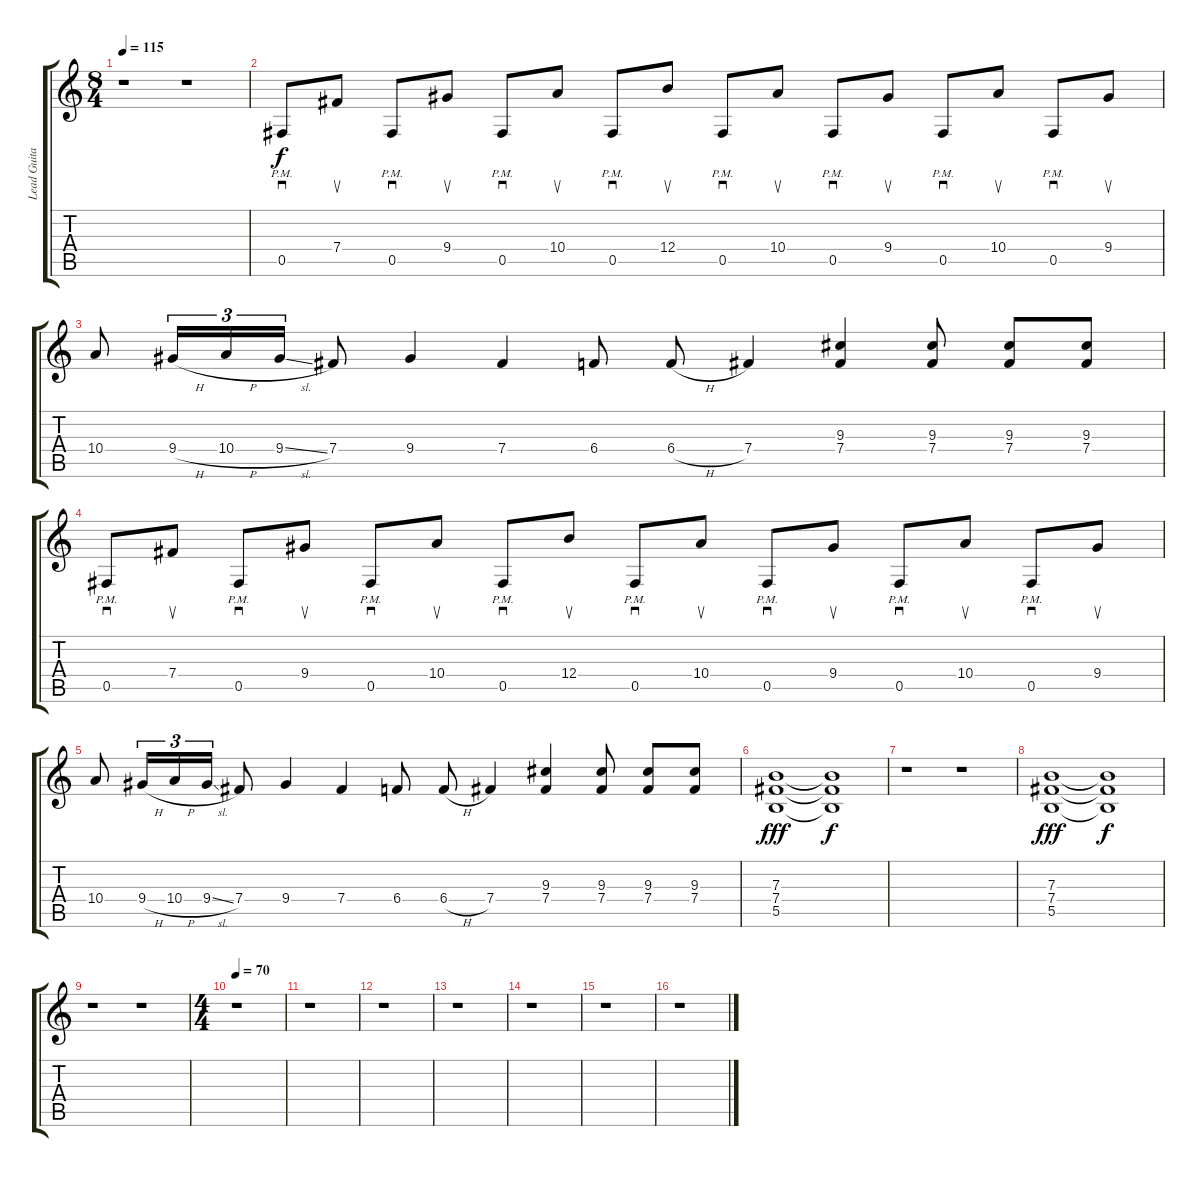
\track ("Lead Guitar 1 (Distortion)" "Lead Guita") {instrument overdrivenguitar}
\staff {score tabs}
\tuning (Db4 Ab3 E3 B2 Gb2 Db2) {hide}
\ts (8 4)
\tempo 115
\clef g2
\ks c
r.1{dy f volume 12} r.1 |
0.5{pm}.8{sd} 7.4.8{su} 0.5{pm}.8{sd} 9.4.8{su} 0.5{pm}.8{sd} 10.4.8{su} 0.5{pm}.8{sd} 12.4.8{su} 0.5{pm}.8{sd} 10.4.8{su} 0.5{pm}.8{sd} 9.4.8{su} 0.5{pm}.8{sd} 10.4.8{su} 0.5{pm}.8{sd} 9.4.8{su} |
10.4.8 9.4{h}.16{tu (3 2)} 10.4{h}.16{tu (3 2)} 9.4{sl}.16{tu (3 2)} 7.4.8 9.4.4 7.4.4 6.4.8 6.4{h}.8 7.4.4 (9.3 7.4).4 (9.3 7.4).8 (9.3 7.4).8 (9.3 7.4).8 |
0.5{pm}.8{sd} 7.4.8{su} 0.5{pm}.8{sd} 9.4.8{su} 0.5{pm}.8{sd} 10.4.8{su} 0.5{pm}.8{sd} 12.4.8{su} 0.5{pm}.8{sd} 10.4.8{su} 0.5{pm}.8{sd} 9.4.8{su} 0.5{pm}.8{sd} 10.4.8{su} 0.5{pm}.8{sd} 9.4.8{su} |
10.4.8 9.4{h}.16{tu (3 2)} 10.4{h}.16{tu (3 2)} 9.4{sl}.16{tu (3 2)} 7.4.8 9.4.4 7.4.4 6.4.8 6.4{h}.8 7.4.4 (9.3 7.4).4 (9.3 7.4).8 (9.3 7.4).8 (9.3 7.4).8 |
(7.3 7.4 5.5).1{dy fff volume 0} (7.3{t} 7.4{t} 5.5{t}).1{dy f} |
r.1{volume 12} r.1 |
(7.3 7.4 5.5).1{dy fff volume 0} (7.3{t} 7.4{t} 5.5{t}).1{dy f} |
r.1{volume 16} r.1 |
\ts (4 4)
\tempo 70
r.1 |
r.1 |
r.1 |
r.1 |
r.1 |
r.1 |
r.1
